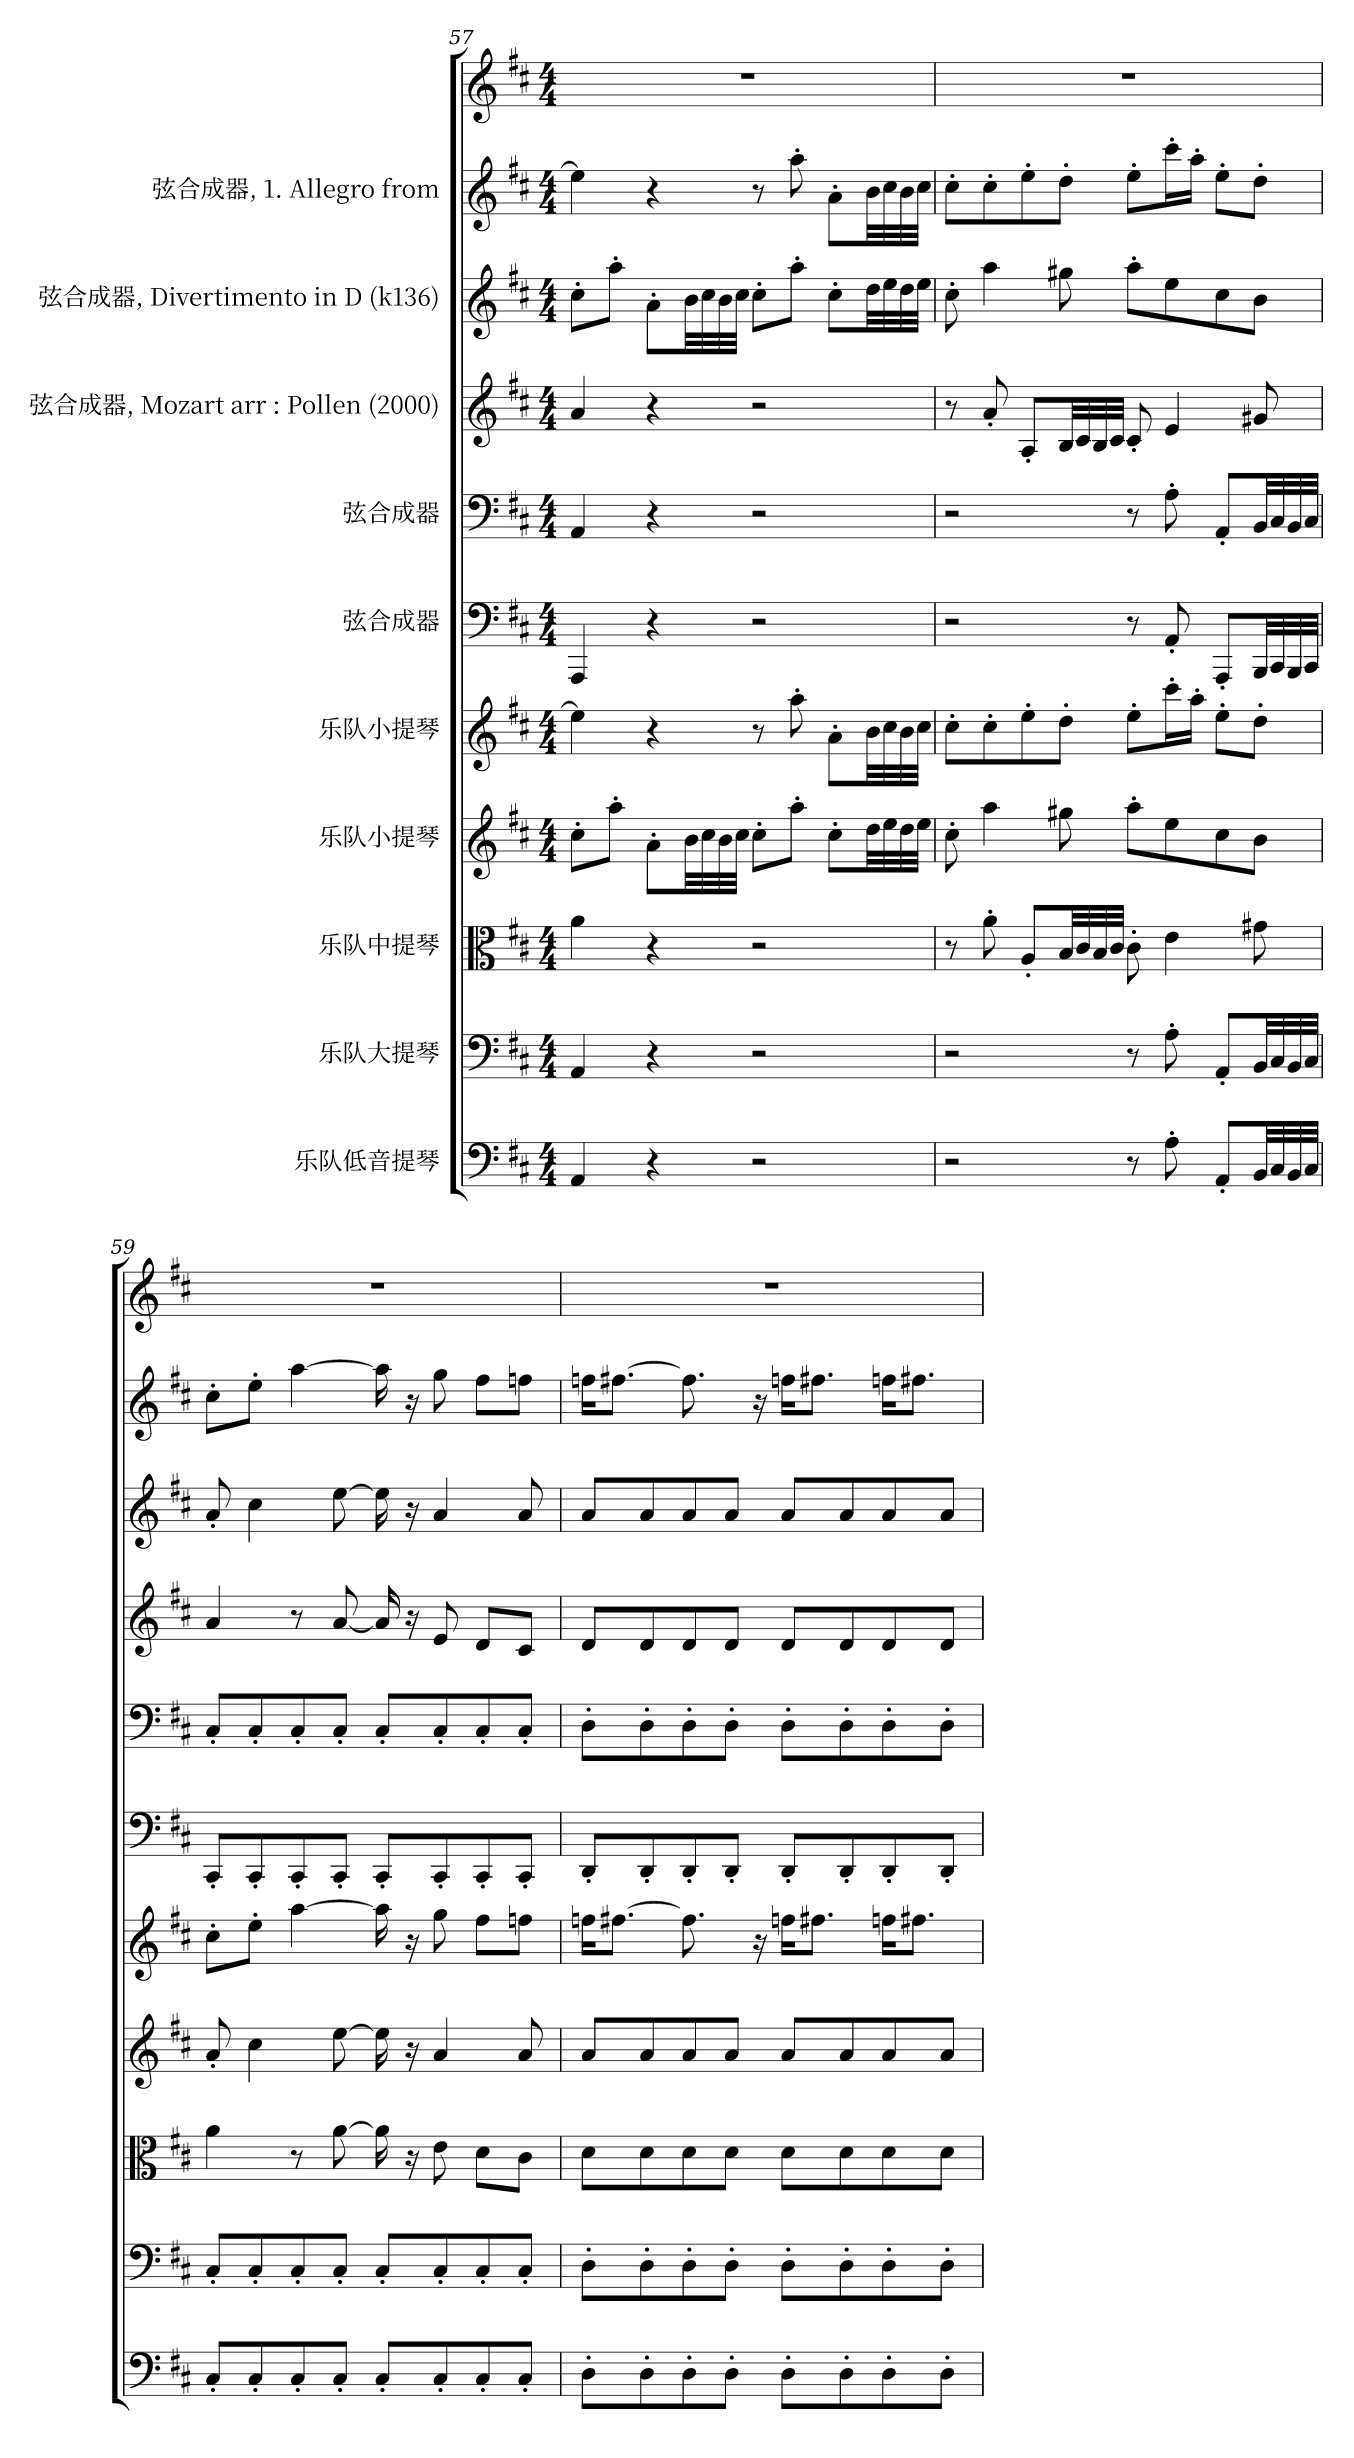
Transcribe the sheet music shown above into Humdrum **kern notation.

**kern	**kern	**kern	**kern	**kern	**kern	**kern	**kern	**kern	**kern	**kern
*part10	*part9	*part8	*part7	*part6	*part5	*part4	*part3	*part2	*part1	*part1
*staff11	*staff10	*staff9	*staff8	*staff7	*staff6	*staff5	*staff4	*staff3	*staff2	*staff1
*I"乐队低音提琴	*I"乐队大提琴	*I"乐队中提琴	*I"乐队小提琴	*I"乐队小提琴	*I"弦合成器	*I"弦合成器	*I"弦合成器, Mozart arr : Pollen (2000)	*I"弦合成器, Divertimento in D (k136)	*I"弦合成器, 1. Allegro from	*
!!LO:PB:g=z
*clefF4	*clefF4	*clefC3	*clefG2	*clefG2	*clefF4	*clefF4	*clefG2	*clefG2	*clefG2	*clefG2
*ITrd7c12	*	*	*	*	*	*	*	*	*	*
*k[f#c#]	*k[f#c#]	*k[f#c#]	*k[f#c#]	*k[f#c#]	*k[f#c#]	*k[f#c#]	*k[f#c#]	*k[f#c#]	*k[f#c#]	*k[f#c#]
*M4/4	*M4/4	*M4/4	*M4/4	*M4/4	*M4/4	*M4/4	*M4/4	*M4/4	*M4/4	*M4/4
=57	=57	=57	=57	=57	=57	=57	=57	=57	=57	=57
4AAA/	4AA/	4a\	8cc#'\L	4ee\]	4AAA/	4AA/	4a/	8cc#'\L	4ee\]	1r
.	.	.	8aa'\J	.	.	.	.	8aa'\J	.	.
4r	4r	4r	8a'\L	4r	4r	4r	4r	8a'\L	4r	.
.	.	.	32b\LL	.	.	.	.	32b\LL	.	.
.	.	.	32cc#\	.	.	.	.	32cc#\	.	.
.	.	.	32b\	.	.	.	.	32b\	.	.
.	.	.	32cc#\JJJ	.	.	.	.	32cc#\JJJ	.	.
2r	2r	2r	8cc#'\L	8r	2r	2r	2r	8cc#'\L	8r	.
.	.	.	8aa'\J	8aa'\	.	.	.	8aa'\J	8aa'\	.
.	.	.	8cc#'\L	8a'\L	.	.	.	8cc#'\L	8a'\L	.
.	.	.	32dd\LL	32b\LL	.	.	.	32dd\LL	32b\LL	.
.	.	.	32ee\	32cc#\	.	.	.	32ee\	32cc#\	.
.	.	.	32dd\	32b\	.	.	.	32dd\	32b\	.
.	.	.	32ee\JJJ	32cc#\JJJ	.	.	.	32ee\JJJ	32cc#\JJJ	.
=58	=58	=58	=58	=58	=58	=58	=58	=58	=58	=58
2r	2r	8r	8cc#'\	8cc#'\L	2r	2r	8r	8cc#'\	8cc#'\L	1r
.	.	8a'\	4aa\	8cc#'\	.	.	8a'/	4aa\	8cc#'\	.
.	.	8A'/L	.	8ee'\	.	.	8A'/L	.	8ee'\	.
.	.	32B/LL	8gg#X\	8dd'\J	.	.	32B/LL	8gg#X\	8dd'\J	.
.	.	32c#/	.	.	.	.	32c#/	.	.	.
.	.	32B/	.	.	.	.	32B/	.	.	.
.	.	32c#/JJJ	.	.	.	.	32c#/JJJ	.	.	.
8r	8r	8c#'\	8aa'\L	8ee'\L	8r	8r	8c#'/	8aa'\L	8ee'\L	.
8AA'\	8A'\	4e\	8ee\	16ccc#'\L	8AA'/	8A'\	4e/	8ee\	16ccc#'\L	.
.	.	.	.	16aa'\JJ	.	.	.	.	16aa'\JJ	.
8AAA'/L	8AA'/L	.	8cc#\	8ee'\L	8AAA'/L	8AA'/L	.	8cc#\	8ee'\L	.
32BBB/LL	32BB/LL	8g#X\	8b\J	8dd'\J	32BBB/LL	32BB/LL	8g#X/	8b\J	8dd'\J	.
32CC#/	32C#/	.	.	.	32CC#/	32C#/	.	.	.	.
32BBB/	32BB/	.	.	.	32BBB/	32BB/	.	.	.	.
32CC#/JJJ	32C#/JJJ	.	.	.	32CC#/JJJ	32C#/JJJ	.	.	.	.
!!LO:PB:g=z
=59	=59	=59	=59	=59	=59	=59	=59	=59	=59	=59
8CC#'/L	8C#'/L	4a\	8a'/	8cc#'\L	8CC#'/L	8C#'/L	4a/	8a'/	8cc#'\L	1r
8CC#'/	8C#'/	.	4cc#\	8ee'\J	8CC#'/	8C#'/	.	4cc#\	8ee'\J	.
8CC#'/	8C#'/	8r	.	[4aa\	8CC#'/	8C#'/	8r	.	[4aa\	.
8CC#'/J	8C#'/J	[8a\	[8ee\	.	8CC#'/J	8C#'/J	[8a/	[8ee\	.	.
8CC#'/L	8C#'/L	16a\]	16ee\]	16aa\]	8CC#'/L	8C#'/L	16a/]	16ee\]	16aa\]	.
.	.	16r	16r	16r	.	.	16r	16r	16r	.
8CC#'/	8C#'/	8e\	4a/	8gg\	8CC#'/	8C#'/	8e/	4a/	8gg\	.
8CC#'/	8C#'/	8d\L	.	8ff#\L	8CC#'/	8C#'/	8d/L	.	8ff#\L	.
8CC#'/J	8C#'/J	8c#\J	8a/	8ffn\J	8CC#'/J	8C#'/J	8c#/J	8a/	8ffn\J	.
=60	=60	=60	=60	=60	=60	=60	=60	=60	=60	=60
8DD'\L	8D'\L	8d\L	8a/L	16ffn\KL	8DD'/L	8D'\L	8d/L	8a/L	16ffn\KL	1r
.	.	.	.	[8.ff#X\J	.	.	.	.	[8.ff#X\J	.
8DD'\	8D'\	8d\	8a/	.	8DD'/	8D'\	8d/	8a/	.	.
8DD'\	8D'\	8d\	8a/	8.ff#\]	8DD'/	8D'\	8d/	8a/	8.ff#\]	.
8DD'\J	8D'\J	8d\J	8a/J	.	8DD'/J	8D'\J	8d/J	8a/J	.	.
.	.	.	.	16r	.	.	.	.	16r	.
8DD'\L	8D'\L	8d\L	8a/L	16ffn\KL	8DD'/L	8D'\L	8d/L	8a/L	16ffn\KL	.
.	.	.	.	8.ff#X\J	.	.	.	.	8.ff#X\J	.
8DD'\	8D'\	8d\	8a/	.	8DD'/	8D'\	8d/	8a/	.	.
8DD'\	8D'\	8d\	8a/	16ffn\KL	8DD'/	8D'\	8d/	8a/	16ffn\KL	.
.	.	.	.	8.ff#X\J	.	.	.	.	8.ff#X\J	.
8DD'\J	8D'\J	8d\J	8a/J	.	8DD'/J	8D'\J	8d/J	8a/J	.	.
=	=	=	=	=	=	=	=	=	=	=
*-	*-	*-	*-	*-	*-	*-	*-	*-	*-	*-
